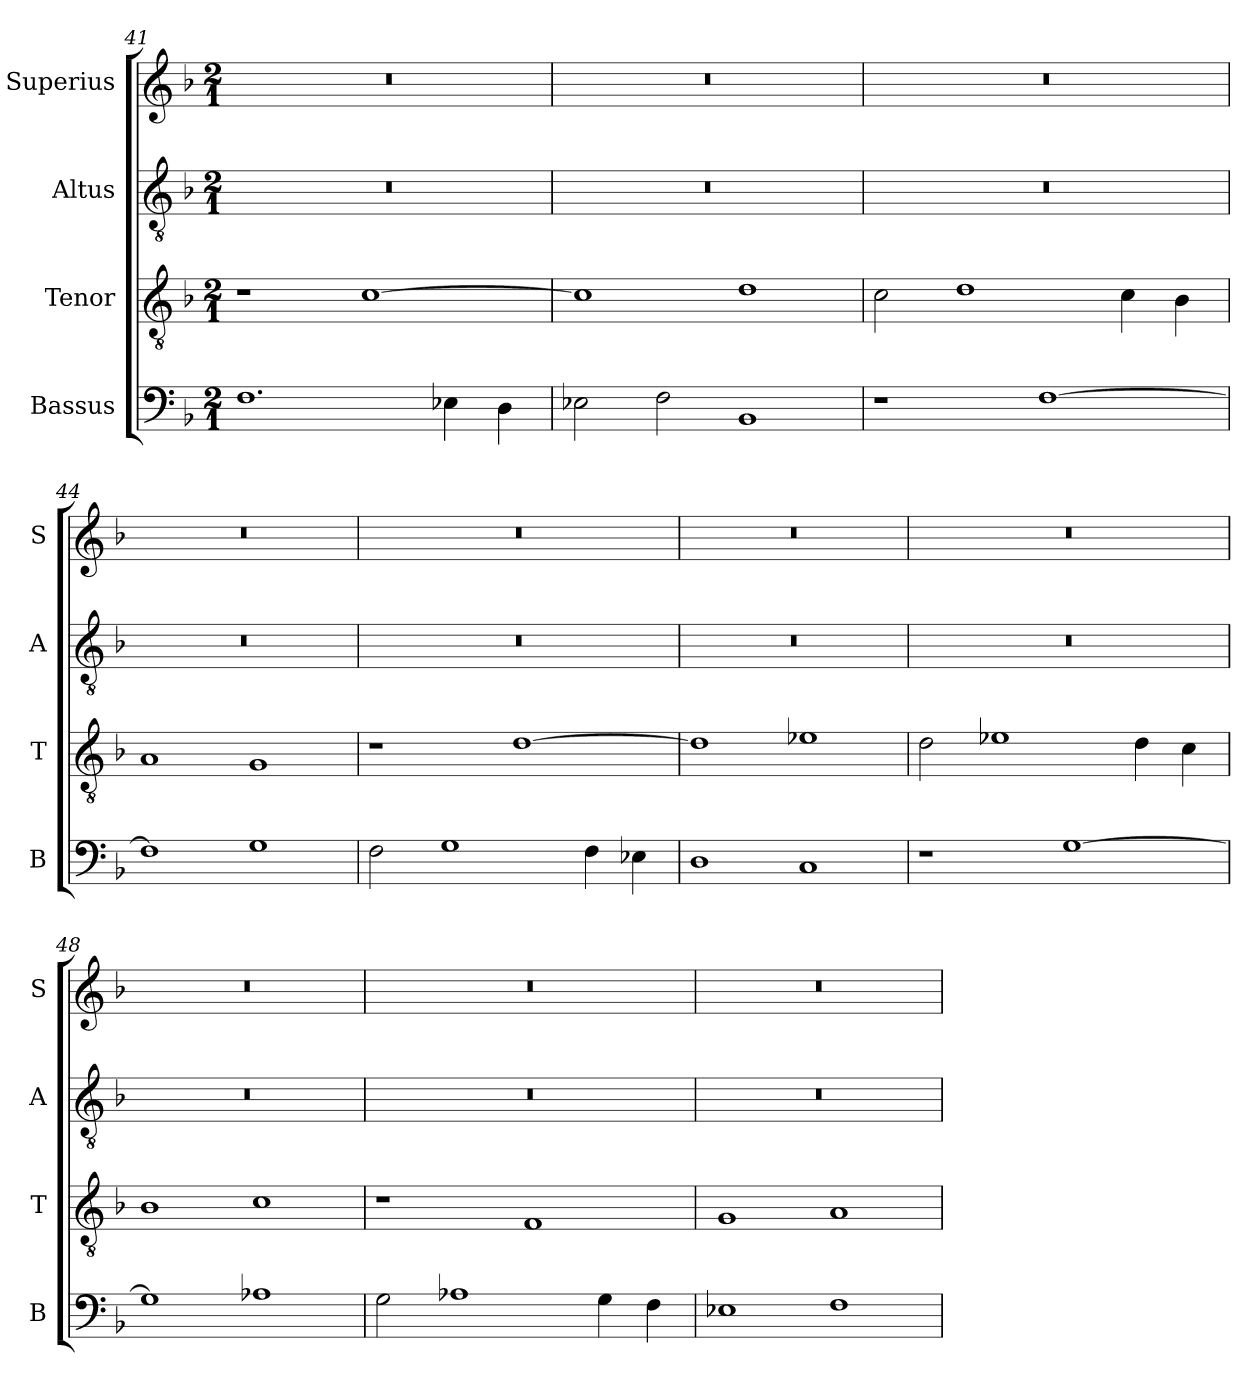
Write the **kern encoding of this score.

**kern	**kern	**kern	**kern
*part4	*part3	*part2	*part1
*staff4	*staff3	*staff2	*staff1
*I"Bassus	*I"Tenor	*I"Altus	*I"Superius
*I'B	*I'T	*I'A	*I'S
*clefF4	*clefGv2	*clefGv2	*clefG2
*k[b-]	*k[b-]	*k[b-]	*k[b-]
*M2/1	*M2/1	*M2/1	*M2/1
=41	=41	=41	=41
1.F	1r	0r	0r
.	[1c	.	.
4E-X\	.	.	.
4D\	.	.	.
=42	=42	=42	=42
2E-X\	1c]	0r	0r
2F\	.	.	.
1BB-	1d	.	.
=43	=43	=43	=43
1r	2c\	0r	0r
.	1d	.	.
[1F	.	.	.
.	4c\	.	.
.	4B-\	.	.
=44	=44	=44	=44
1F]	1A	0r	0r
1G	1G	.	.
=45	=45	=45	=45
2F\	1r	0r	0r
1G	.	.	.
.	[1d	.	.
4F\	.	.	.
4E-X\	.	.	.
=46	=46	=46	=46
1D	1d]	0r	0r
1C	1e-X	.	.
=47	=47	=47	=47
1r	2d\	0r	0r
.	1e-X	.	.
[1G	.	.	.
.	4d\	.	.
.	4c\	.	.
=48	=48	=48	=48
1G]	1B-	0r	0r
1A-X	1c	.	.
=49	=49	=49	=49
2G\	1r	0r	0r
1A-X	.	.	.
.	1F	.	.
4G\	.	.	.
4F\	.	.	.
=50	=50	=50	=50
1E-X	1G	0r	0r
1F	1A	.	.
=	=	=	=
*-	*-	*-	*-
